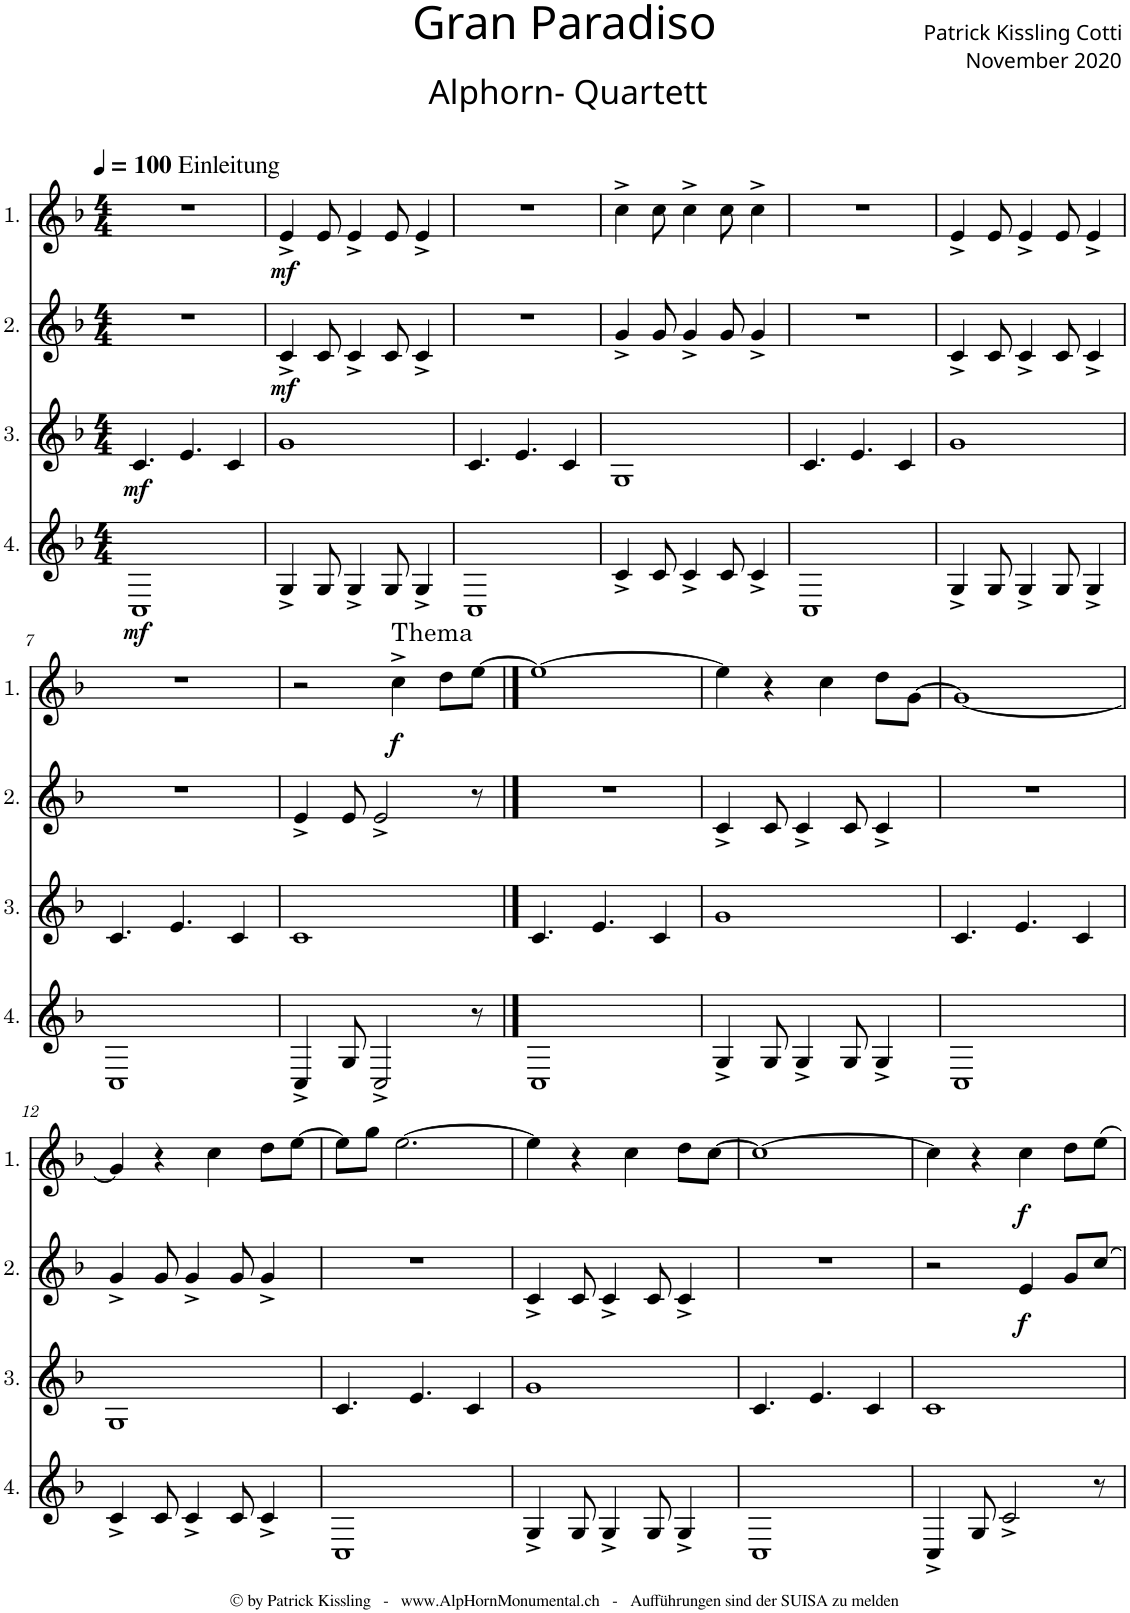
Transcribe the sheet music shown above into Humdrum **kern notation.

**kern	**dynam	**kern	**dynam	**kern	**dynam	**kern	**dynam
*part4	*part4	*part3	*part3	*part2	*part2	*part1	*part1
*staff4	*staff4	*staff3	*staff3	*staff2	*staff2	*staff1	*staff1
*I"4.	*	*I"3.	*	*I"2.	*	*I"1.	*
*clefG2	*	*clefG2	*	*clefG2	*	*clefG2	*
*Trd4c7	*	*Trd4c7	*	*Trd4c7	*	*Trd4c7	*
*k[b-]	*	*k[b-]	*	*k[b-]	*	*k[b-]	*
*M4/4	*	*M4/4	*	*M4/4	*	*M4/4	*
*MM100	*	*MM100	*	*MM100	*	*MM100	*
=1	=1	=1	=1	=1	=1	=1	=1
!	!	!	!	!	!	!LO:TX:a:t=Einleitung	!
!	!LO:DY:b	!	!LO:DY:b	!	!	!	!
1C	mf	4.c/	mf	1r	.	1r	.
.	.	4.e/	.	.	.	.	.
.	.	4c/	.	.	.	.	.
=2	=2	=2	=2	=2	=2	=2	=2
!	!	!	!	!	!LO:DY:b	!	!LO:DY:b
4G^/	.	1g	.	4c^/	mf	4e^/	mf
8G/	.	.	.	8c/	.	8e/	.
4G^/	.	.	.	4c^/	.	4e^/	.
8G/	.	.	.	8c/	.	8e/	.
4G^/	.	.	.	4c^/	.	4e^/	.
=3	=3	=3	=3	=3	=3	=3	=3
1C	.	4.c/	.	1r	.	1r	.
.	.	4.e/	.	.	.	.	.
.	.	4c/	.	.	.	.	.
=4	=4	=4	=4	=4	=4	=4	=4
4c^/	.	1G	.	4g^/	.	4cc^\	.
8c/	.	.	.	8g/	.	8cc\	.
4c^/	.	.	.	4g^/	.	4cc^\	.
8c/	.	.	.	8g/	.	8cc\	.
4c^/	.	.	.	4g^/	.	4cc^\	.
=5	=5	=5	=5	=5	=5	=5	=5
1C	.	4.c/	.	1r	.	1r	.
.	.	4.e/	.	.	.	.	.
.	.	4c/	.	.	.	.	.
=6	=6	=6	=6	=6	=6	=6	=6
4G^/	.	1g	.	4c^/	.	4e^/	.
8G/	.	.	.	8c/	.	8e/	.
4G^/	.	.	.	4c^/	.	4e^/	.
8G/	.	.	.	8c/	.	8e/	.
4G^/	.	.	.	4c^/	.	4e^/	.
!!LO:LB:g=z
=7	=7	=7	=7	=7	=7	=7	=7
1C	.	4.c/	.	1r	.	1r	.
.	.	4.e/	.	.	.	.	.
.	.	4c/	.	.	.	.	.
=8	=8	=8	=8	=8	=8	=8	=8
4C^/	.	1c	.	4e^/	.	2r	.
8G/	.	.	.	8e/	.	.	.
2C^/	.	.	.	2e^/	.	.	.
!	!	!	!	!	!	!LO:TX:a:t=Thema	!
!	!	!	!	!	!	!	!LO:DY:b
.	.	.	.	.	.	4cc^\	f
.	.	.	.	.	.	8dd\L	.
8r	.	.	.	8r	.	[8ee\J	.
==9	==9	==9	==9	==9	==9	==9	==9
1C	.	4.c/	.	1r	.	1ee_	.
.	.	4.e/	.	.	.	.	.
.	.	4c/	.	.	.	.	.
=10	=10	=10	=10	=10	=10	=10	=10
4G^/	.	1g	.	4c^/	.	4ee\]	.
8G/	.	.	.	8c/	.	4r	.
4G^/	.	.	.	4c^/	.	.	.
.	.	.	.	.	.	4cc\	.
8G/	.	.	.	8c/	.	.	.
4G^/	.	.	.	4c^/	.	8dd\L	.
.	.	.	.	.	.	[8g\J	.
=11	=11	=11	=11	=11	=11	=11	=11
1C	.	4.c/	.	1r	.	1g_	.
.	.	4.e/	.	.	.	.	.
.	.	4c/	.	.	.	.	.
!!LO:LB:g=z
=12	=12	=12	=12	=12	=12	=12	=12
4c^/	.	1G	.	4g^/	.	4g/]	.
8c/	.	.	.	8g/	.	4r	.
4c^/	.	.	.	4g^/	.	.	.
.	.	.	.	.	.	4cc\	.
8c/	.	.	.	8g/	.	.	.
4c^/	.	.	.	4g^/	.	8dd\L	.
.	.	.	.	.	.	[8ee\J	.
=13	=13	=13	=13	=13	=13	=13	=13
1C	.	4.c/	.	1r	.	8ee\L]	.
.	.	.	.	.	.	8gg\J	.
.	.	.	.	.	.	[2.ee\	.
.	.	4.e/	.	.	.	.	.
.	.	4c/	.	.	.	.	.
=14	=14	=14	=14	=14	=14	=14	=14
4G^/	.	1g	.	4c^/	.	4ee\]	.
8G/	.	.	.	8c/	.	4r	.
4G^/	.	.	.	4c^/	.	.	.
.	.	.	.	.	.	4cc\	.
8G/	.	.	.	8c/	.	.	.
4G^/	.	.	.	4c^/	.	8dd\L	.
.	.	.	.	.	.	[8cc\J	.
=15	=15	=15	=15	=15	=15	=15	=15
1C	.	4.c/	.	1r	.	1cc_	.
.	.	4.e/	.	.	.	.	.
.	.	4c/	.	.	.	.	.
=16	=16	=16	=16	=16	=16	=16	=16
4C^/	.	1c	.	2r	.	4cc\]	.
8G/	.	.	.	.	.	4r	.
2c^/	.	.	.	.	.	.	.
!	!	!	!	!	!LO:DY:b	!	!LO:DY:b
.	.	.	.	4e/	f	4cc\	f
.	.	.	.	8g/L	.	8dd\L	.
8r	.	.	.	8cc/J	.	8ee\J	.
=	=	=	=	=	=	=	=
*-	*-	*-	*-	*-	*-	*-	*-
